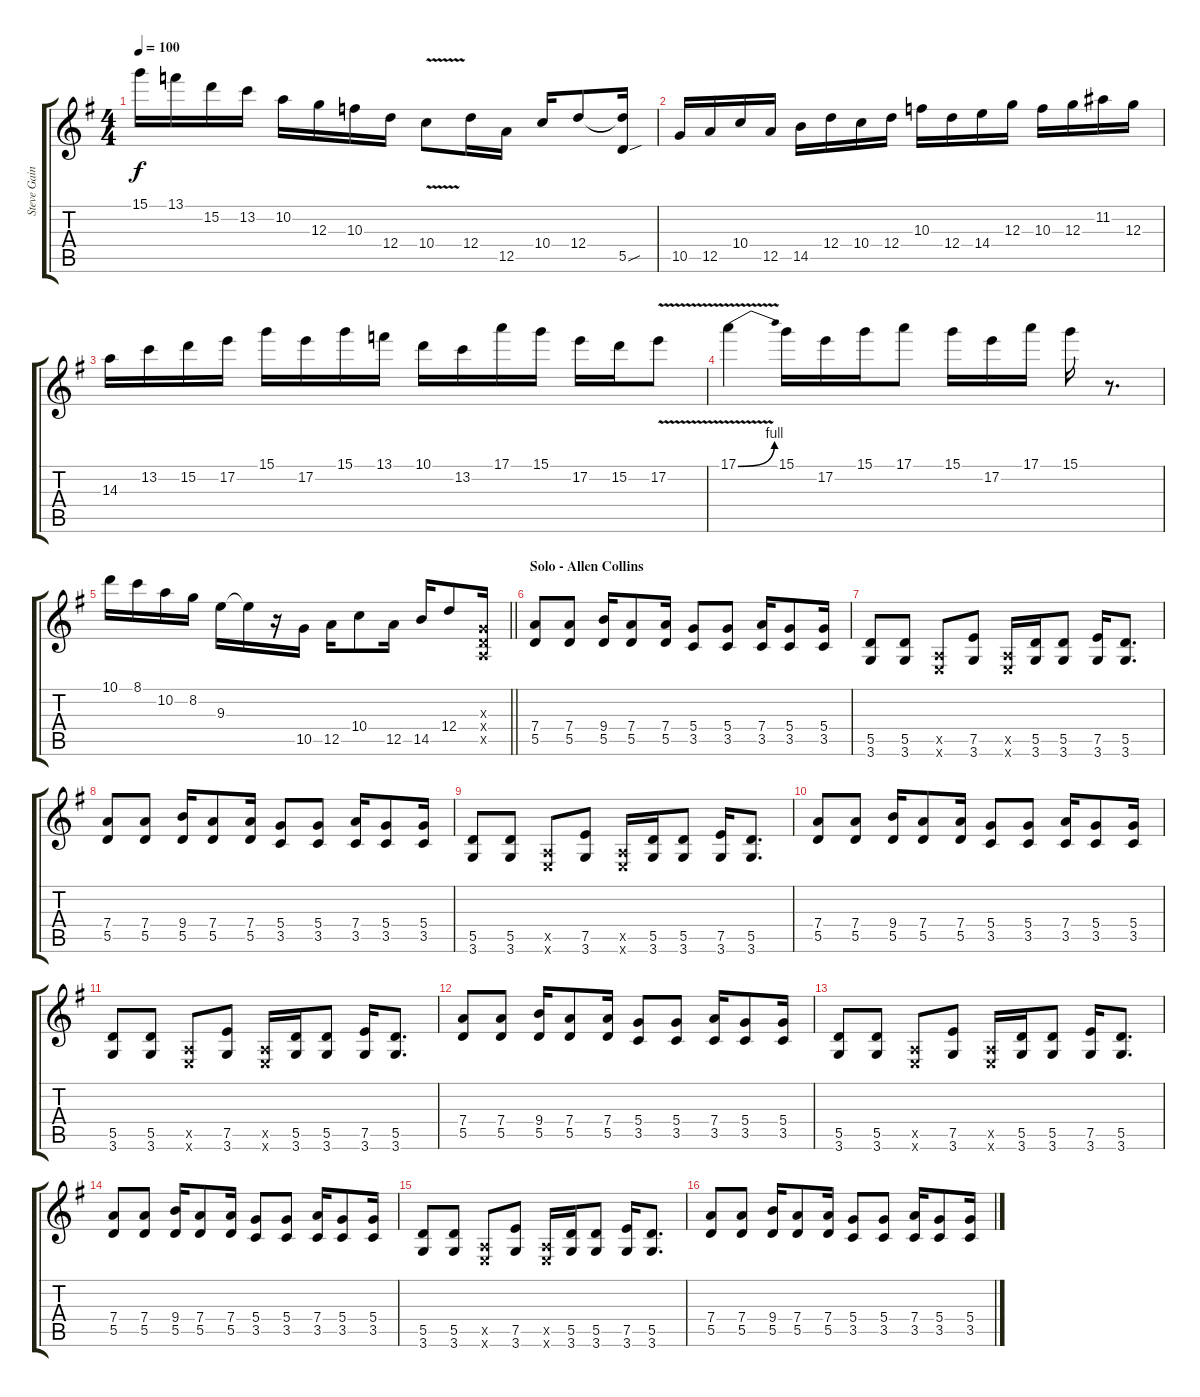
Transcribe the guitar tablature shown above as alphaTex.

\track ("Steve Gaines" "Steve Gain") {instrument overdrivenguitar}
\staff {score tabs}
\tuning (E4 B3 G3 D3 A2 E2) {hide}
\ts (4 4)
\tempo 100
\clef g2
\ks g
15.1.16{dy f} 13.1.16 15.2.16 13.2.16 10.2.16 12.3.16 10.3.16 12.4.16 10.4{v}.8 12.4.16 12.5.16 10.4.16 12.4.8 (12.4{t} 5.5{sou}).16 |
10.5.16 12.5.16 10.4.16 12.5.16 14.5.16 12.4.16 10.4.16 12.4.16 10.3.16 12.4.16 14.4.16 12.3.16 10.3.16 12.3.16 11.2.16 12.3.16 |
14.3.16 13.2.16 15.2.16 17.2.16 15.1.16 17.2.16 15.1.16 13.1.16 10.1.16 13.2.16 17.1.16 15.1.16 17.2.16 15.2.16 17.2{v}.8 |
17.1{be (bend 0 0 60 4) v}.4 15.1.16 17.2.16 15.1.16 17.1.8 15.1.16 17.2.16 17.1.16 15.1.16 r.8{d} |
\barLineRight lightlight
10.1.16 8.1.16 10.2.16 8.2.16 9.3.16 9.3{t}.16 r.16 10.5.16 12.5.16 10.4.8 12.5.16 14.5.16 12.4.8 (0.3{x} 0.4{x} 0.5{x}).16 |
\section ("" "Solo - Allen Collins")
(7.4 5.5).8{volume 9} (7.4 5.5).8 (9.4 5.5).16 (7.4 5.5).8 (7.4 5.5).16 (5.4 3.5).8 (5.4 3.5).8 (7.4 3.5).16 (5.4 3.5).8 (5.4 3.5).16 |
(5.5 3.6).8 (5.5 3.6).8 (0.5{x} 0.6{x}).8 (7.5 3.6).8 (0.5{x} 0.6{x}).16 (5.5 3.6).16 (5.5 3.6).8 (7.5 3.6).16 (5.5 3.6).8{d} |
(7.4 5.5).8 (7.4 5.5).8 (9.4 5.5).16 (7.4 5.5).8 (7.4 5.5).16 (5.4 3.5).8 (5.4 3.5).8 (7.4 3.5).16 (5.4 3.5).8 (5.4 3.5).16 |
(5.5 3.6).8 (5.5 3.6).8 (0.5{x} 0.6{x}).8 (7.5 3.6).8 (0.5{x} 0.6{x}).16 (5.5 3.6).16 (5.5 3.6).8 (7.5 3.6).16 (5.5 3.6).8{d} |
(7.4 5.5).8 (7.4 5.5).8 (9.4 5.5).16 (7.4 5.5).8 (7.4 5.5).16 (5.4 3.5).8 (5.4 3.5).8 (7.4 3.5).16 (5.4 3.5).8 (5.4 3.5).16 |
(5.5 3.6).8 (5.5 3.6).8 (0.5{x} 0.6{x}).8 (7.5 3.6).8 (0.5{x} 0.6{x}).16 (5.5 3.6).16 (5.5 3.6).8 (7.5 3.6).16 (5.5 3.6).8{d} |
(7.4 5.5).8 (7.4 5.5).8 (9.4 5.5).16 (7.4 5.5).8 (7.4 5.5).16 (5.4 3.5).8 (5.4 3.5).8 (7.4 3.5).16 (5.4 3.5).8 (5.4 3.5).16 |
(5.5 3.6).8 (5.5 3.6).8 (0.5{x} 0.6{x}).8 (7.5 3.6).8 (0.5{x} 0.6{x}).16 (5.5 3.6).16 (5.5 3.6).8 (7.5 3.6).16 (5.5 3.6).8{d} |
(7.4 5.5).8 (7.4 5.5).8 (9.4 5.5).16 (7.4 5.5).8 (7.4 5.5).16 (5.4 3.5).8 (5.4 3.5).8 (7.4 3.5).16 (5.4 3.5).8 (5.4 3.5).16 |
(5.5 3.6).8 (5.5 3.6).8 (0.5{x} 0.6{x}).8 (7.5 3.6).8 (0.5{x} 0.6{x}).16 (5.5 3.6).16 (5.5 3.6).8 (7.5 3.6).16 (5.5 3.6).8{d} |
(7.4 5.5).8 (7.4 5.5).8 (9.4 5.5).16 (7.4 5.5).8 (7.4 5.5).16 (5.4 3.5).8 (5.4 3.5).8 (7.4 3.5).16 (5.4 3.5).8 (5.4 3.5).16
